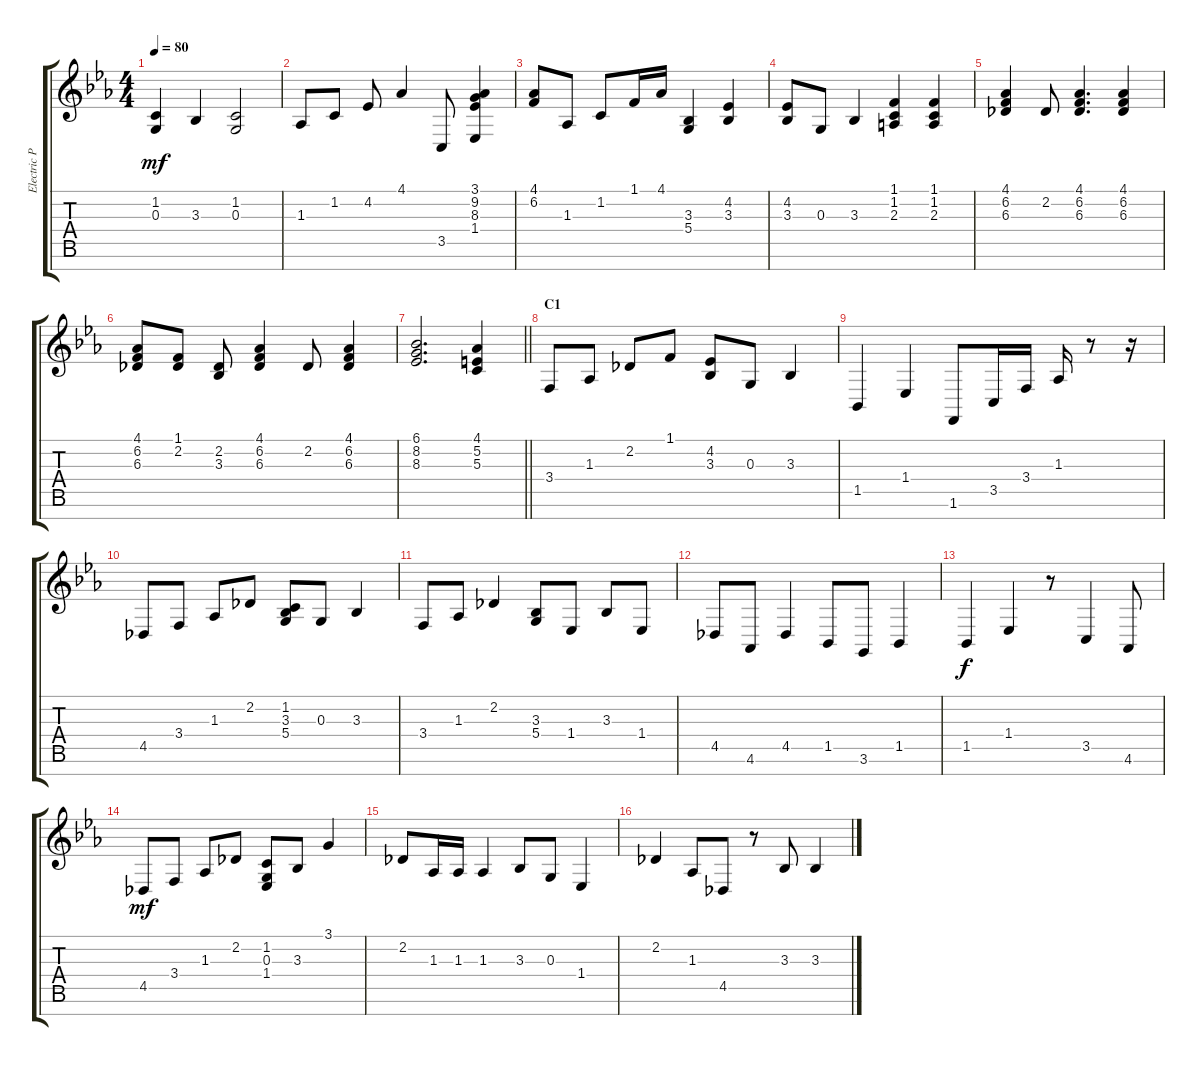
\track ("Electric Piano 2 (or Nylon Guitar?)" "Electric P") {instrument electricpiano1}
\staff {score tabs}
\tuning (E4 B3 G3 D3 A2 E2 B1) {hide}
\ts (4 4)
\tempo 80
\clef g2
\ks eb
(1.2 0.3).4{dy mf} 3.3.4 (1.2 0.3).2 |
1.3.8 1.2.8 4.2.8 4.1.4 3.5.8 (3.1 9.2 8.3 1.4).4 |
(4.1 6.2).8 1.3.8 1.2.8 1.1.16 4.1.16 (3.3 5.4).4 (4.2 3.3).4 |
(4.2 3.3).8 0.3.8 3.3.4 (1.1 1.2 2.3).4 (1.1 1.2 2.3).4 |
(4.1 6.2 6.3).4 2.2.8 (4.1 6.2 6.3).4{d} (4.1 6.2 6.3).4 |
(4.1 6.2 6.3).8 (1.1 2.2).8 (2.2 3.3).8 (4.1 6.2 6.3).4 2.2.8 (4.1 6.2 6.3).4 |
\barLineRight lightlight
(6.1 8.2 8.3).2{d} (4.1 5.2 5.3).4 |
\section ("" "C1")
3.4.8 1.3.8 2.2.8 1.1.8 (4.2 3.3).8 0.3.8 3.3.4 |
1.5.4 1.4.4 1.6.8 3.5.16 3.4.16 1.3.16 r.8 r.16 |
4.5.8 3.4.8 1.3.8 2.2.8 (1.2 3.3 5.4).8 0.3.8 3.3.4 |
3.4.8 1.3.8 2.2.4 (3.3 5.4).8 1.4.8 3.3.8 1.4.8 |
4.5.8 4.6.8 4.5.4 1.5.8 3.6.8 1.5.4 |
1.5.4{dy f} 1.4.4 r.8 3.5.4 4.6.8 |
4.5.8{dy mf} 3.4.8 1.3.8 2.2.8 (1.2 0.3 1.4).8 3.3.8 3.1.4 |
2.2.8 1.3.16 1.3.16 1.3.4 3.3.8 0.3.8 1.4.4 |
2.2.4 1.3.8 4.5.8 r.8 3.3.8 3.3.4
